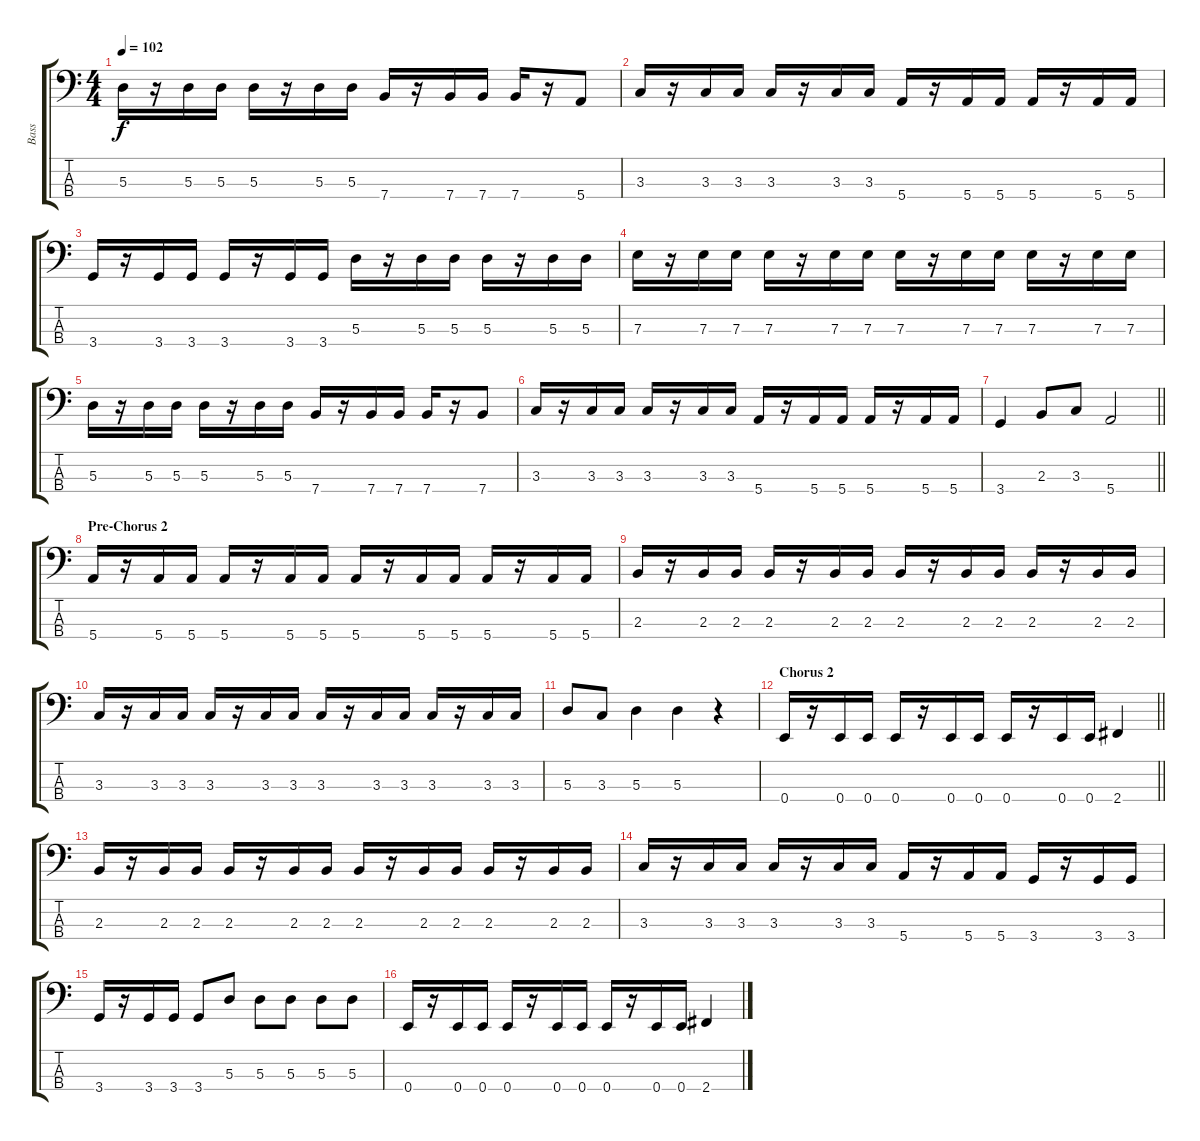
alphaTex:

\track ("Bass" "Bass") {instrument electricbasspick}
\staff {score tabs}
\tuning (G2 D2 A1 E1) {hide}
\ts (4 4)
\tempo 102
\clef f4
\ks c
5.3.16{dy f} r.16 5.3.16 5.3.16 5.3.16 r.16 5.3.16 5.3.16 7.4.16 r.16 7.4.16 7.4.16 7.4.16 r.16 5.4.8 |
3.3.16 r.16 3.3.16 3.3.16 3.3.16 r.16 3.3.16 3.3.16 5.4.16 r.16 5.4.16 5.4.16 5.4.16 r.16 5.4.16 5.4.16 |
3.4.16 r.16 3.4.16 3.4.16 3.4.16 r.16 3.4.16 3.4.16 5.3.16 r.16 5.3.16 5.3.16 5.3.16 r.16 5.3.16 5.3.16 |
7.3.16 r.16 7.3.16 7.3.16 7.3.16 r.16 7.3.16 7.3.16 7.3.16 r.16 7.3.16 7.3.16 7.3.16 r.16 7.3.16 7.3.16 |
5.3.16 r.16 5.3.16 5.3.16 5.3.16 r.16 5.3.16 5.3.16 7.4.16 r.16 7.4.16 7.4.16 7.4.16 r.16 7.4.8 |
3.3.16 r.16 3.3.16 3.3.16 3.3.16 r.16 3.3.16 3.3.16 5.4.16 r.16 5.4.16 5.4.16 5.4.16 r.16 5.4.16 5.4.16 |
\barLineRight lightlight
3.4.4 2.3.8 3.3.8 5.4.2 |
\section ("" "Pre-Chorus 2")
5.4.16 r.16 5.4.16 5.4.16 5.4.16 r.16 5.4.16 5.4.16 5.4.16 r.16 5.4.16 5.4.16 5.4.16 r.16 5.4.16 5.4.16 |
2.3.16 r.16 2.3.16 2.3.16 2.3.16 r.16 2.3.16 2.3.16 2.3.16 r.16 2.3.16 2.3.16 2.3.16 r.16 2.3.16 2.3.16 |
3.3.16 r.16 3.3.16 3.3.16 3.3.16 r.16 3.3.16 3.3.16 3.3.16 r.16 3.3.16 3.3.16 3.3.16 r.16 3.3.16 3.3.16 |
5.3.8 3.3.8 5.3.4 5.3.4 r.4 |
\section ("" "Chorus 2")
\barLineRight lightlight
0.4.16 r.16 0.4.16 0.4.16 0.4.16 r.16 0.4.16 0.4.16 0.4.16 r.16 0.4.16 0.4.16 2.4.4 |
2.3.16 r.16 2.3.16 2.3.16 2.3.16 r.16 2.3.16 2.3.16 2.3.16 r.16 2.3.16 2.3.16 2.3.16 r.16 2.3.16 2.3.16 |
3.3.16 r.16 3.3.16 3.3.16 3.3.16 r.16 3.3.16 3.3.16 5.4.16 r.16 5.4.16 5.4.16 3.4.16 r.16 3.4.16 3.4.16 |
3.4.16 r.16 3.4.16 3.4.16 3.4.8 5.3.8 5.3.8 5.3.8 5.3.8 5.3.8 |
0.4.16 r.16 0.4.16 0.4.16 0.4.16 r.16 0.4.16 0.4.16 0.4.16 r.16 0.4.16 0.4.16 2.4.4
